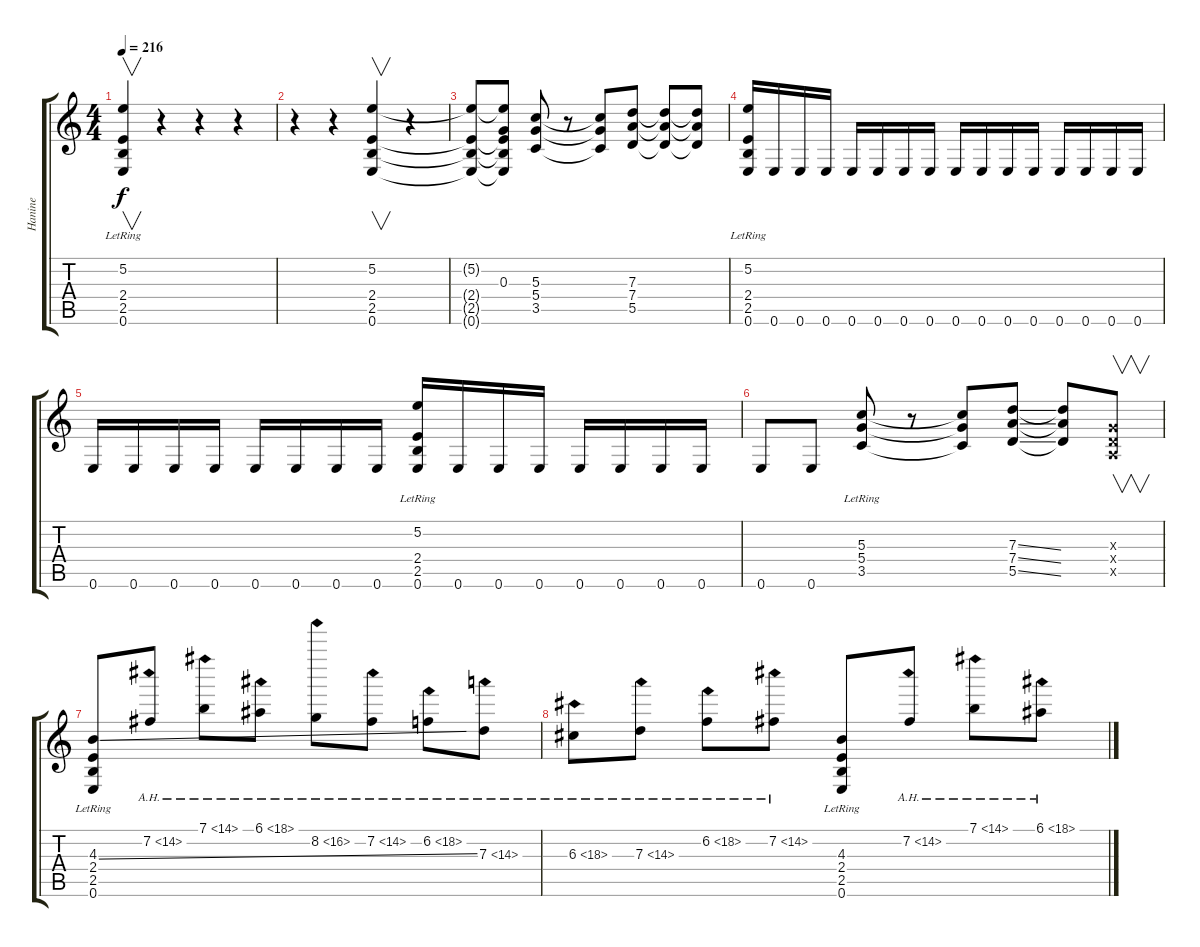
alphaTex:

\track ("Hanine" "Hanine") {instrument distortionguitar}
\staff {score tabs}
\tuning (E4 B3 G3 D3 A2 E2) {hide}
\ts (4 4)
\tempo 216
\clef g2
\ks c
(5.2 2.4{lr} 2.5 0.6).4{v dy f instrument distortionguitar} r.4 r.4 r.4 |
r.4 r.4 (5.2 2.4 2.5 0.6).4{v} r.4 |
(5.2{t} 2.4{t} 2.5{t} 0.6{t}).8 (5.2{t} 0.3 2.4{t} 2.5{t} 0.6{t}).8 (5.3 5.4 3.5).8 r.8 (5.3{t} 5.4{t} 3.5{t}).8 (7.3 7.4 5.5).8 (7.3{t} 7.4{t} 5.5{t}).8 (7.3{t} 7.4{t} 5.5{t}).8 |
(5.2{lr} 2.4{lr} 2.5{lr} 0.6).16 0.6.16 0.6.16 0.6.16 0.6.16 0.6.16 0.6.16 0.6.16 0.6.16 0.6.16 0.6.16 0.6.16 0.6.16 0.6.16 0.6.16 0.6.16 |
0.6.16 0.6.16 0.6.16 0.6.16 0.6.16 0.6.16 0.6.16 0.6.16 (5.2{lr} 2.4{lr} 2.5{lr} 0.6).16 0.6.16 0.6.16 0.6.16 0.6.16 0.6.16 0.6.16 0.6.16 |
0.6.8 0.6.8 (5.3{lr} 5.4{lr} 3.5{lr}).8 r.8 (5.3{t} 5.4{t} 3.5{t}).8 (7.3{ss} 7.4{ss} 5.5{ss}).8 (7.3{t} 7.4{t} 5.5{t}).8 (0.3{x} 0.4{x} 0.5{x}).8{v} |
(4.3{ss} 2.4{lr} 2.5{lr} 0.6{lr}).8 7.2{ah 7}.8 7.1{ah 7}.8 6.1{ah 12}.8 8.2{ah 8}.8 7.2{ah 7}.8 6.2{ah 12}.8 7.3{ah 7}.8 |
6.3{ah 12}.8 7.3{ah 7}.8 6.2{ah 12}.8 7.2{ah 7}.8 (4.3 2.4{lr} 2.5{lr} 0.6{lr}).8 7.2{ah 7}.8 7.1{ah 7}.8 6.1{ah 12}.8
